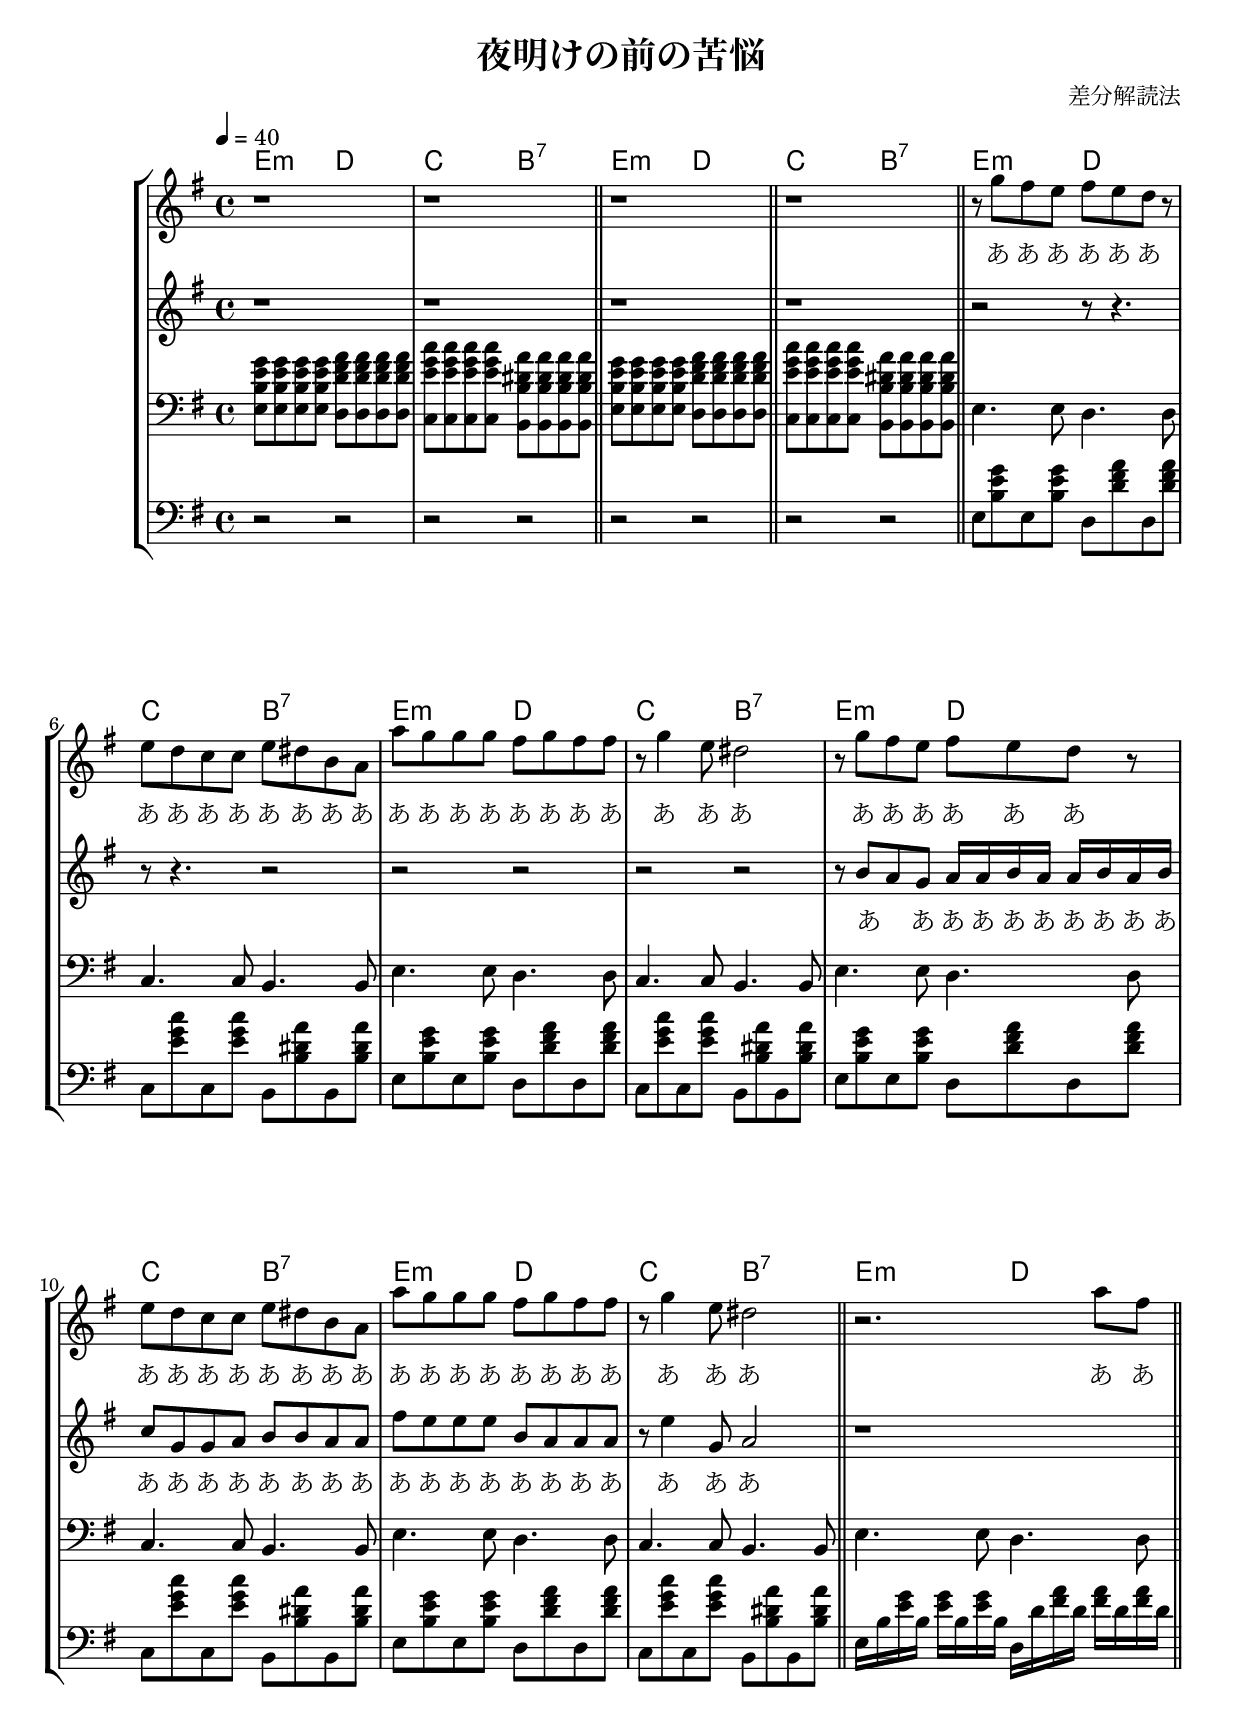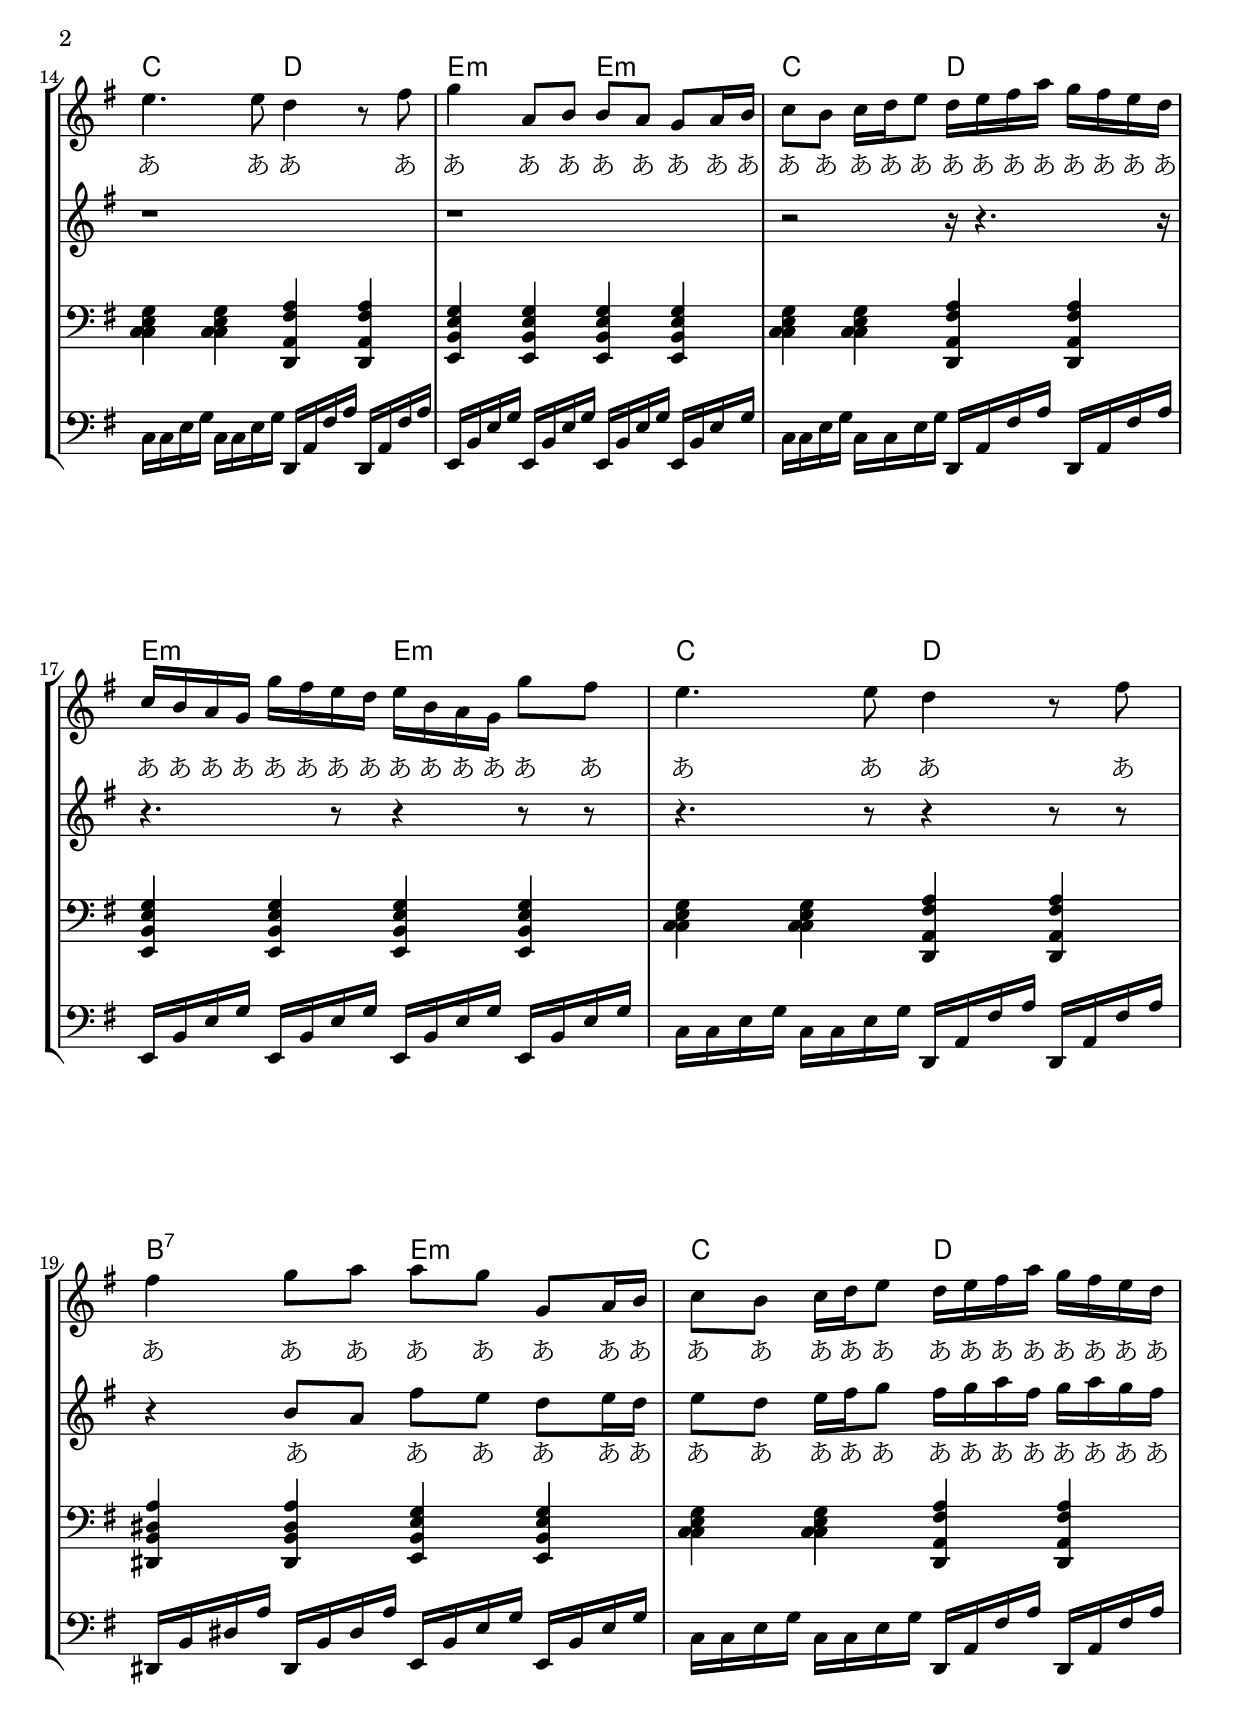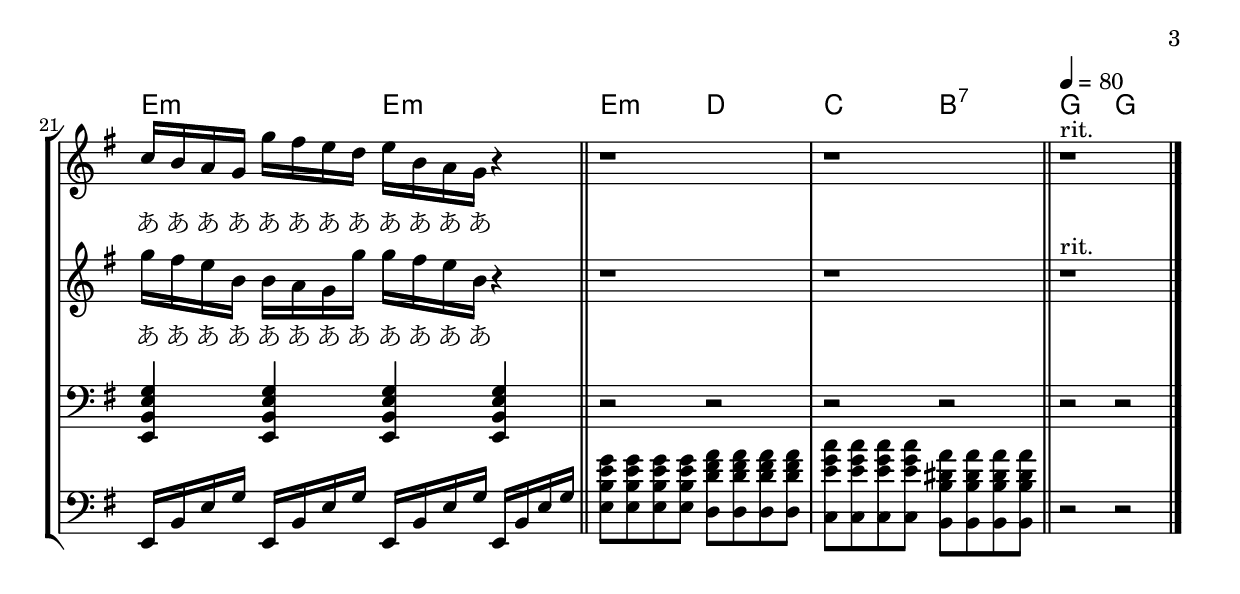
\version "2.12.1"

\header {
	title = \markup {夜明けの前の苦悩}
	composer = \markup \center-column {差分解読法}
}

harmony = \chordmode {
	e2:m d c b:7 

	e:m d 

	c b:7 

	e:m d c b:7 e:m d c b:7 e:m d c b:7 e:m d c b:7 

	e:m d 

	c d e:m e:m c d e:m e:m c d b:7 e:m c d e:m e:m 

	e:m d c b:7 

	g g 
}

melody = {
	\key g \major
	\tempo 4 = 40
	r1 | r1   
	r1   
	r1   
	\set Staff.midiInstrument = #"Acoustic Guitar (nylon)"
	r8  g''8  fis''8  e''8  fis''8  e''8  d''8  r8 
	e''8  d''8  c''8  c''8  e''8  dis''8  b'8  a'8 
	a''8  g''8  g''8  g''8  fis''8  g''8  fis''8  fis''8 
	r8  g''4  e''8  dis''2 
	r8  g''8  fis''8  e''8  fis''8  e''8  d''8  r8 
	e''8  d''8  c''8  c''8  e''8  dis''8  b'8  a'8 
	a''8  g''8  g''8  g''8  fis''8  g''8  fis''8  fis''8 
	r8  g''4  e''8  dis''2
	r2. 
	\set Staff.midiInstrument = #"String Ensemble 1"
	a''8  fis''8 
	e''4.  e''8  d''4  r8  fis''8 
	g''4  a'8  b'8  b'8  a'8  g'8  a'16  b'16 
	c''8  b'8  c''16  d''16  e''8  d''16  e''16  fis''16  a''16  g''16  fis''16  e''16  d''16 
	c''16  b'16  a'16  g'16  g''16  fis''16  e''16  d''16  e''16  b'16  a'16  g'16  g''8  fis''8 
	e''4.  e''8  d''4  r8  fis''8 
	fis''4  g''8  a''8  a''8  g''8  g'8  a'16  b'16 
	c''8  b'8  c''16  d''16  e''8  d''16  e''16  fis''16  a''16  g''16  fis''16  e''16  d''16 
	c''16  b'16  a'16  g'16  g''16  fis''16  e''16  d''16  e''16  b'16  a'16  g'16  	r4 	r1 | r1   
	\tempo 4 = 80
	r1^"rit." \bar "|."
}

words = \lyricmode {
	
	
	
	あ  あ  あ  あ  あ  あ  あ  あ  あ  あ  あ  あ  あ  あ  あ  あ  あ  あ  あ  あ  あ  あ  あ  あ  あ  あ  あ  あ  あ  あ  あ  あ  あ  あ  あ  あ  あ  あ  あ  あ  あ  あ  あ  あ  あ  あ  あ  あ  あ  あ  
	
	あ  あ  あ  あ  あ  あ  あ  あ  あ  あ  あ  あ  あ  あ  あ  あ  あ  あ  あ  あ  あ  あ  あ  あ  あ  あ  あ  あ  あ  あ  あ  あ  あ  あ  あ  あ  あ  あ  あ  あ  あ  あ  あ  あ  あ  あ  あ  あ  あ  あ  あ  あ  あ  あ  あ  あ  あ  あ  あ  あ  あ  あ  あ  あ  あ  あ  あ  あ  あ  あ  あ  あ  あ  あ  あ  あ  あ  あ  
	
	
}

secondmelody = {
	\key g \major
	\tempo 4 = 40
	r1 | r1   
	r1   
	r1   
	\set Staff.midiInstrument = #"Acoustic Guitar (nylon)"
	r2~r8  r4.~ 
	r8  r4.  r2 
	r2  r2 
	r2  r2 
	r8  b'8  a'8  g'8  a'16  a'16  b'16  a'16  a'16  b'16  a'16  b'16 
	c''8  g'8  g'8  a'8  b'8  b'8  a'8  a'8 
	fis''8  e''8  e''8  e''8  b'8  a'8  a'8  a'8 
	r8  e''4  g'8  a'2
	r1   
	\set Staff.midiInstrument = #"Violin"
	r1 ~ 
	r1 
	 r2~r16  r4.  r16 
	r4.  r8  r4  r8  r8 
	r4.  r8  r4  r8  r8 
	r4  b'8  a'8  fis''8  e''8  d''8  e''16  d''16 
	e''8  d''8  e''16  fis''16  g''8  fis''16  g''16  a''16  fis''16  g''16  a''16  g''16  fis''16 
	g''16  fis''16  e''16  b'16  b'16  a'16  g'16  g''16  g''16  fis''16  e''16  b'16  	r4 	r1 | r1   
	\tempo 4 = 80
	r1^"rit." \bar "|."
}

secondwords = \lyricmode {
	
	
	
	あ  あ  あ  あ  あ  あ  あ  あ  あ  あ  あ  あ  あ  あ  あ  あ  あ  あ  あ  あ  あ  あ  あ  あ  あ  あ  あ  あ  あ  あ  
	
	あ  あ  あ  あ  あ  あ  あ  あ  あ  あ  あ  あ  あ  あ  あ  あ  あ  あ  あ  あ  あ  あ  あ  あ  あ  あ  あ  あ  あ  あ  あ  あ  
	
	
}

tempochange = {
	\tempo 4 = 40
	r1 | r1 \bar "||"
	\tempo 4 = 40
	r1 \bar "||"
	\tempo 4 = 40
	r1 \bar "||"
	\tempo 4 = 40
	r1 | r1 | r1 | r1 | r1 | r1 | r1 | r1 \bar "||"
	\tempo 4 = 40
	r1 \bar "||"
	\tempo 4 = 40
	r1 | r1 | r1 | r1 | r1 | r1 | r1 | r1 \bar "||"
	\tempo 4 = 40
	r1 | r1 \bar "||"
	\tempo 4 = 80
	\tempo 4 = 60 r2 \tempo 4 = 53 r2 \bar "|."
}

mainacc = {
	\clef bass
	\set Staff.midiInstrument = #"Viola"
	\key g \major
	\tempo 4 = 40
	<e b e' g'>8 <e b e' g'>8 <e b e' g'>8 <e b e' g'>8
	<d d' fis' a'>8 <d d' fis' a'>8 <d d' fis' a'>8 <d d' fis' a'>8
	<c e' g' c''>8 <c e' g' c''>8 <c e' g' c''>8 <c e' g' c''>8
	<b, b dis' a'>8 <b, b dis' a'>8 <b, b dis' a'>8 <b, b dis' a'>8
	\bar "||"

	\set Staff.midiInstrument = #"Viola"
	<e b e' g'>8 <e b e' g'>8 <e b e' g'>8 <e b e' g'>8
	<d d' fis' a'>8 <d d' fis' a'>8 <d d' fis' a'>8 <d d' fis' a'>8
	\bar "||"

	\set Staff.midiInstrument = #"Viola"
	<c e' g' c''>8 <c e' g' c''>8 <c e' g' c''>8 <c e' g' c''>8
	<b, b dis' a'>8 <b, b dis' a'>8 <b, b dis' a'>8 <b, b dis' a'>8
	\bar "||"

	\set Staff.midiInstrument = #"String Ensemble 1"
	e4.e8
	d4.d8
	c4.c8
	b,4.b,8
	e4.e8
	d4.d8
	c4.c8
	b,4.b,8
	e4.e8
	d4.d8
	c4.c8
	b,4.b,8
	e4.e8
	d4.d8
	c4.c8
	b,4.b,8
	\bar "||"

	\set Staff.midiInstrument = #"String Ensemble 1"
	e4.e8
	d4.d8
	\bar "||"

	\set Staff.midiInstrument = #"Lead 6 (voice)"
	<c c e g>4 <c c e g>4
	<d, a, fis a>4 <d, a, fis a>4
	<e, b, e g>4 <e, b, e g>4
	<e, b, e g>4 <e, b, e g>4
	<c c e g>4 <c c e g>4
	<d, a, fis a>4 <d, a, fis a>4
	<e, b, e g>4 <e, b, e g>4
	<e, b, e g>4 <e, b, e g>4
	<c c e g>4 <c c e g>4
	<d, a, fis a>4 <d, a, fis a>4
	<dis, b, dis a>4 <dis, b, dis a>4
	<e, b, e g>4 <e, b, e g>4
	<c c e g>4 <c c e g>4
	<d, a, fis a>4 <d, a, fis a>4
	<e, b, e g>4 <e, b, e g>4
	<e, b, e g>4 <e, b, e g>4
	\bar "||"

	\set Staff.midiInstrument = #"Acoustic grand"
	r2
	r2
	r2
	r2
	\bar "||"

	\set Staff.midiInstrument = #"Acoustic grand"
	\tempo 4 = 80
	r2
	r2
	\bar "|."
}

subacc = {
	\clef bass
	\set Staff.midiInstrument = #"Acoustic grand"
	\key g \major
	\tempo 4 = 40
	r2
	r2
	r2
	r2
	\bar "||"

	\set Staff.midiInstrument = #"Acoustic grand"
	r2
	r2
	\bar "||"

	\set Staff.midiInstrument = #"Acoustic grand"
	r2
	r2
	\bar "||"

	\set Staff.midiInstrument = #"Viola"
	e8 <b e' g'> e <b e' g'>
	d8 <d' fis' a'> d <d' fis' a'>
	c8 <e' g' c''> c <e' g' c''>
	b,8 <b dis' a'> b, <b dis' a'>
	e8 <b e' g'> e <b e' g'>
	d8 <d' fis' a'> d <d' fis' a'>
	c8 <e' g' c''> c <e' g' c''>
	b,8 <b dis' a'> b, <b dis' a'>
	e8 <b e' g'> e <b e' g'>
	d8 <d' fis' a'> d <d' fis' a'>
	c8 <e' g' c''> c <e' g' c''>
	b,8 <b dis' a'> b, <b dis' a'>
	e8 <b e' g'> e <b e' g'>
	d8 <d' fis' a'> d <d' fis' a'>
	c8 <e' g' c''> c <e' g' c''>
	b,8 <b dis' a'> b, <b dis' a'>
	\bar "||"

	\set Staff.midiInstrument = #"Viola"
	e16 b <e' g'> b <e' g'> b <e' g'> b
	d16 d' <fis' a'> d' <fis' a'> d' <fis' a'> d'
	\bar "||"

	\set Staff.midiInstrument = #"Viola"
	c16 c e g c c e g
	d,16 a, fis a d, a, fis a
	e,16 b, e g e, b, e g
	e,16 b, e g e, b, e g
	c16 c e g c c e g
	d,16 a, fis a d, a, fis a
	e,16 b, e g e, b, e g
	e,16 b, e g e, b, e g
	c16 c e g c c e g
	d,16 a, fis a d, a, fis a
	dis,16 b, dis a dis, b, dis a
	e,16 b, e g e, b, e g
	c16 c e g c c e g
	d,16 a, fis a d, a, fis a
	e,16 b, e g e, b, e g
	e,16 b, e g e, b, e g
	\bar "||"

	\set Staff.midiInstrument = #"Viola"
	<e b e' g'>8 <e b e' g'>8 <e b e' g'>8 <e b e' g'>8
	<d d' fis' a'>8 <d d' fis' a'>8 <d d' fis' a'>8 <d d' fis' a'>8
	<c e' g' c''>8 <c e' g' c''>8 <c e' g' c''>8 <c e' g' c''>8
	<b, b dis' a'>8 <b, b dis' a'>8 <b, b dis' a'>8 <b, b dis' a'>8
	\bar "||"

	\set Staff.midiInstrument = #"Acoustic grand"
	\tempo 4 = 80
	r2
	r2
	\bar "|."
}

percA = {
	\drummode {
	r1 |r1 \bar "||"
	r1  \bar "||"
	r8 hh2. r8  \bar "||"
	hh8 hh8 hh8 hh8 hh8 hh8 hh8 hh8  |hh8 hh8 hh8 hh8 hh4 hh8 hh8  |hh8 hh8 hh8 hh8 hh8 hh8 hh8 hh8  |hh8 hh8 hh8 hh2 r8  |hh8 hh8 hh8 hh8 hh8 hh8 hh8 hh8  |hh8 hh8 hh8 hh8 hh4 hh8 hh8  |hh8 hh8 hh8 hh8 hh8 hh8 hh8 hh8  |r8 hh2. r8  \bar "||"
	r2 hho2  \bar "||"
	r8 cymr16 cymr16 cymr8 cymr16 cymr16 cymr8 cymr16 cymr16 cymr8 cymr8  |cymr8 cymr16 cymr16 cymr8 cymr16 cymr16 cymr8 cymr16 cymr16 cymr8 cymr8  |cymr8 cymr16 cymr16 cymr8 cymr16 cymr16 cymr8 cymr16 cymr16 cymr8 cymr16 cymr16  |cymr8 cymr16 cymr16 cymr8 cymr16 cymr16 cymr8 cymr16 cymr16 cymr8 cymr8  |r8 cymr16 cymr16 cymr8 cymr16 cymr16 cymr8 cymr16 cymr16 cymr8 cymr8  |cymr8 cymr16 cymr16 cymr8 cymr16 cymr16 cymr8 cymr16 cymr16 cymr8 cymr8  |cymr8 cymr16 cymr16 cymr8 cymr16 cymr16 cymr8 cymr16 cymr16 cymr8 cymr16 cymr16  |cymr8 cymr16 cymr16 cymr8 cymr16 cymr16 cymr8 cymr16 cymr16 cymr8 cymr8  \bar "||"
	r1 |r1 \bar "||"
	r1 \bar "|."
	}
}

percB = {
	\drummode {
	r1 |r1 \bar "||"
	r4 hh4. r16 hh8 hh8 hh16  \bar "||"
	r4 sn2 sn4  \bar "||"
	r4 sn8. sn8 sn8. sn8. sn16  |r4 sn8. sn8 sn8. sn4  |r4 sn8. sn8 sn8. sn8. sn16  |r8 sn8 sn4 sn8 sn16 sn8 sn8 sn16  |r4 sn8. sn8 sn8. sn8. sn16  |r4 sn8. sn8 sn8. sn4  |r4 sn8. sn8 sn8. sn8. sn16  |r4 sn2 sn4  \bar "||"
	hh8 hh16 hh16 hh8 hh16 hh8 hh4. r16  \bar "||"
	r4 sn2 sn4  |r4 sn8 sn4. sn4  |r4 sn2 sn4  |r4 sn8 sn4. sn4  |r4 sn2 sn4  |r4 sn8 sn4. sn4  |r4 sn2 sn4  |r4 sn2 sn8 sn16 sn16  \bar "||"
	r1 |r1 \bar "||"
	r1 \bar "|."
	}
}

percC = {
	\drummode {
	r1 |r1 \bar "||"
	r16 hhp8 hhp8 hhp8 hhp8. hhp8 hhp8 hhp8  \bar "||"
	bd8 bd4. bd4. bd8  \bar "||"
	bd8 bd4 bd2 bd8  |bd8 bd2 bd4.  |bd8 bd4 bd2 bd8  |bd4 r16 bd8. bd2  |bd8 bd4 bd2 bd8  |bd8 bd2 bd4.  |bd8 bd4 bd2 bd8  |bd8 bd4. bd4. bd8  \bar "||"
	r4 sn4. sn16 sn8 sn16 sn16 sn16  \bar "||"
	bd8. bd16 bd8. bd16 bd8. bd16 bd8. bd16  |bd8. bd16 bd8. bd16 bd8. bd16 bd4  |bd8. bd16 bd8. bd16 bd8. bd16 bd8. bd16  |bd8. bd16 bd8. bd16 bd8. bd16 bd4  |bd8. bd16 bd8. bd16 bd8. bd16 bd8. bd16  |bd8. bd16 bd8. bd16 bd8. bd16 bd4  |bd8. bd16 bd8. bd16 bd8. bd16 bd8. bd16  |bd8. bd16 bd8. bd16 bd8. bd16 bd8. bd16  \bar "||"
	r1 |r1 \bar "||"
	r1 \bar "|."
	}
}

percD = {
	\drummode {
	r1 |r1 \bar "||"
	r8 sn4 sn8 sn16 sn8 sn8 sn8 sn16  \bar "||"
	r1  \bar "||"
	r1  |r2 r8 hho4.  |r1  |r4. r16 hho2 r16  |r1  |r2 r8 hho4.  |r1  |r4. r16 hho2 r16  \bar "||"
	bd4. bd8. bd4. r16  \bar "||"
	r1  |r2 r16 tommh4. r16  |r1  |r2 r16 tommh4. r16  |r1  |r2 r16 tommh4. r16  |r1  |r4. tommh2 r8  \bar "||"
	r1 |r1 \bar "||"
	r1 \bar "|."
	}
}

percE = {
	\drummode {
	r1 |r1 \bar "||"
	bd4 bd8. bd8 bd8 bd8 bd8 bd16  \bar "||"
	cymc1  \bar "||"
	r1 |r1 |r1 |r1 |r1 |r1 |r1 |cymc1  \bar "||"
	r2. cymc4  \bar "||"
	r1  |r2. r8 toml8  |r1  |r2. r8 toml8  |r1  |r2. r8 toml8  |r1  |r2 r16 toml4. r16  \bar "||"
	r1 |r1 \bar "||"
	r1 \bar "|."
	}
}

percF = {
	\drummode {
	r1 | r1 \bar "||"
	cymc1  \bar "||"
	r4 r16 tommh16 tommh4. tommh4  \bar "||"
	r1 |r1 |r1 |r1 |r1 |r1 |r1 |r4 r16 tommh16 tommh4. tommh4  \bar "||"
	r1 \bar "||"
	cymc1  |r1 |r1 |r1 |cymc1  |r1 |r1 |r1 \bar "||"
	r1 | r1 \bar "||"
	r1 \bar "|."
	}
}

percG = {
	\drummode {
	r1 | r1 \bar "||"
	r1 \bar "||"
	r4. r16 tomml4. tomml8.  \bar "||"
	r1 |r1 |r1 |r1 |r1 |r1 |r1 |r4. r16 tomml4. tomml8.  \bar "||"
	r1 \bar "||"
	r1 | r1 | r1 | r1 | r1 | r1 | r1 | r1 \bar "||"
	r1 | r1 \bar "||"
	r1 \bar "|."
	}
}

percH = {
	\drummode {
	r1 | r1 \bar "||"
	r1 \bar "||"
	r2 r16 toml8 toml4 r16  \bar "||"
	r1 |r1 |r1 |r1 |r1 |r1 |r1 |r2 r16 toml8 toml4 r16  \bar "||"
	r1 \bar "||"
	r1 | r1 | r1 | r1 | r1 | r1 | r1 | r1 \bar "||"
	r1 | r1 \bar "||"
	r1 \bar "|."
	}
}

percI = {
	\drummode {
	r1 | r1 \bar "||"
	r1 \bar "||"
	r2 r8 tomfh4 tomfh8  \bar "||"
	r1 |r1 |r1 |r1 |r1 |r1 |r1 |r2 r8 tomfh4 tomfh8  \bar "||"
	r1 \bar "||"
	r1 | r1 | r1 | r1 | r1 | r1 | r1 | r1 \bar "||"
	r1 | r1 \bar "||"
	r1 \bar "|."
	}
}

\score {
	<<
		\new StaffGroup <<
			\new ChordNames {\harmony}
			\new Voice = "melody" {\melody}
			\new Lyrics \lyricsto "melody" \words
			\new Voice = "secondmelody" {\secondmelody}
			\new Lyrics \lyricsto "secondmelody" \secondwords
			\new Staff = "mainacc" {\mainacc}
			\new Staff = "subacc" {\subacc}
		>>
	>>
	\layout { }
}
